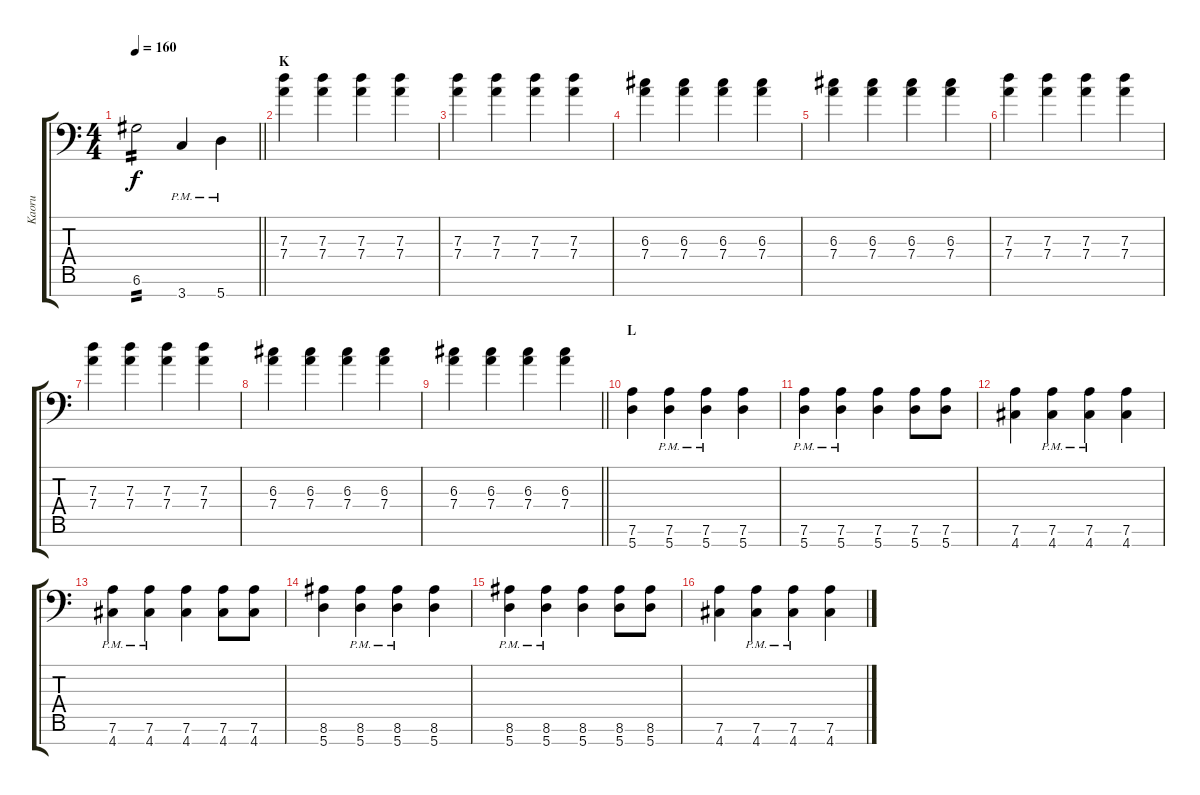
\track ("Kaoru" "Kaoru") {instrument overdrivenguitar}
\staff {score tabs}
\tuning (E4 B3 G3 D3 A2 D2 A1) {hide}
\ts (4 4)
\tempo 160
\clef f4
\barLineRight lightlight
\ks c
6.6.2{tp 2 dy f} 3.7{pm}.4 5.7{pm}.4 |
\section ("" "K")
(7.3 7.4).4{volume 2} (7.3 7.4).4{volume 13} (7.3 7.4).4 (7.3 7.4).4 |
(7.3 7.4).4 (7.3 7.4).4 (7.3 7.4).4 (7.3 7.4).4 |
(6.3 7.4).4{volume 0} (6.3 7.4).4{volume 13} (6.3 7.4).4 (6.3 7.4).4 |
(6.3 7.4).4 (6.3 7.4).4 (6.3 7.4).4 (6.3 7.4).4 |
(7.3 7.4).4{volume 2} (7.3 7.4).4{volume 13} (7.3 7.4).4 (7.3 7.4).4 |
(7.3 7.4).4 (7.3 7.4).4 (7.3 7.4).4 (7.3 7.4).4 |
(6.3 7.4).4{volume 0} (6.3 7.4).4{volume 13} (6.3 7.4).4 (6.3 7.4).4 |
\barLineRight lightlight
(6.3 7.4).4 (6.3 7.4).4 (6.3 7.4).4 (6.3 7.4).4 |
\section ("" "L")
(7.6 5.7).4 (7.6{pm} 5.7{pm}).4 (7.6{pm} 5.7{pm}).4{beam merge} (7.6 5.7).4 |
(7.6{pm} 5.7{pm}).4 (7.6{pm} 5.7{pm}).4 (7.6 5.7).4 (7.6 5.7).8{beam merge} (7.6 5.7).8 |
(7.6 4.7).4 (7.6{pm} 4.7{pm}).4 (7.6{pm} 4.7{pm}).4{beam merge} (7.6 4.7).4 |
(7.6{pm} 4.7{pm}).4 (7.6{pm} 4.7{pm}).4 (7.6 4.7).4 (7.6 4.7).8{beam merge} (7.6 4.7).8 |
(8.6 5.7).4 (8.6{pm} 5.7{pm}).4 (8.6{pm} 5.7{pm}).4{beam merge} (8.6 5.7).4 |
(8.6{pm} 5.7{pm}).4 (8.6{pm} 5.7{pm}).4 (8.6 5.7).4 (8.6 5.7).8{beam merge} (8.6 5.7).8 |
(7.6 4.7).4 (7.6{pm} 4.7{pm}).4 (7.6{pm} 4.7{pm}).4{beam merge} (7.6 4.7).4
